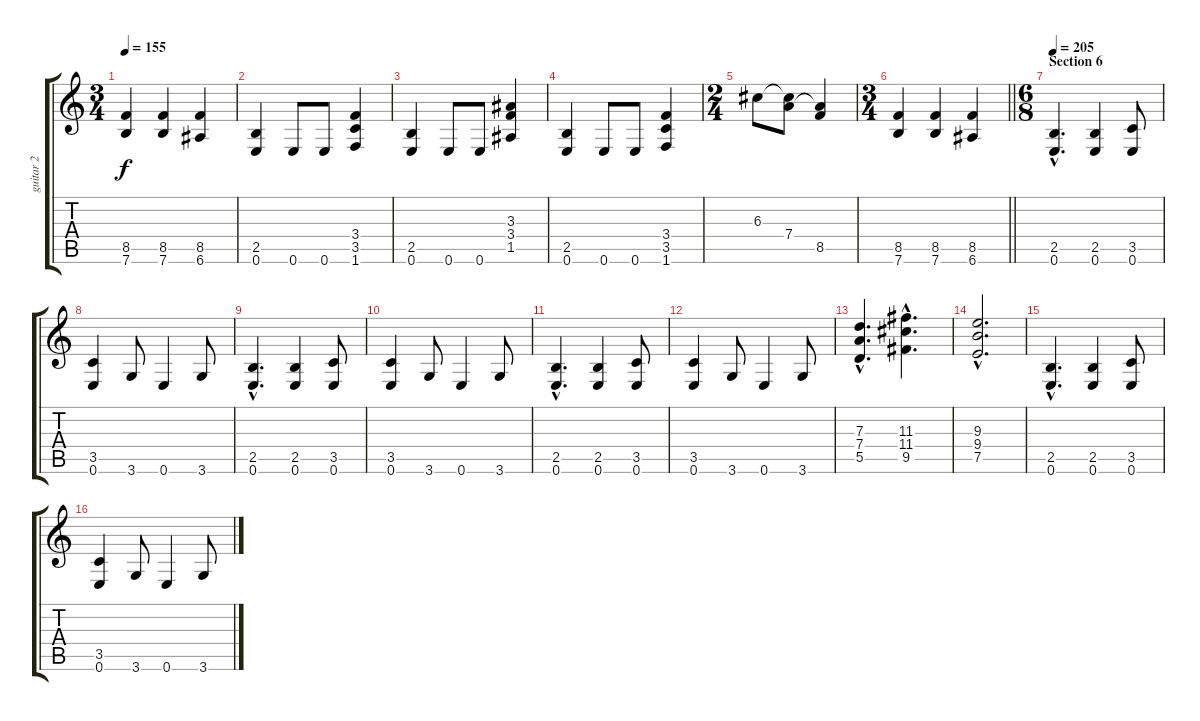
\track ("guitar 2" "guitar 2") {instrument distortionguitar}
\staff {score tabs}
\tuning (E4 B3 G3 D3 A2 E2) {hide}
\ts (3 4)
\tempo 155
\clef g2
\ks c
(8.5 7.6).4{dy f} (8.5 7.6).4 (8.5 6.6).4 |
(2.5 0.6).4 0.6.8 0.6.8 (3.4 3.5 1.6).4 |
(2.5 0.6).4 0.6.8 0.6.8 (3.3 3.4 1.5).4 |
(2.5 0.6).4 0.6.8 0.6.8 (3.4 3.5 1.6).4 |
\ts (2 4)
6.3.8 (6.3{t} 7.4).8 (7.4{t} 8.5).4 |
\ts (3 4)
\barLineRight lightlight
(8.5 7.6).4 (8.5 7.6).4 (8.5 6.6).4 |
\ts (6 8)
\section ("" "Section 6")
\tempo 205
(2.5{hac} 0.6{hac}).4{d} (2.5 0.6).4 (3.5 0.6).8 |
(3.5 0.6).4 3.6.8 0.6.4 3.6.8 |
(2.5{hac} 0.6{hac}).4{d} (2.5 0.6).4 (3.5 0.6).8 |
(3.5 0.6).4 3.6.8 0.6.4 3.6.8 |
(2.5{hac} 0.6{hac}).4{d} (2.5 0.6).4 (3.5 0.6).8 |
(3.5 0.6).4 3.6.8 0.6.4 3.6.8 |
(7.3{hac} 7.4{hac} 5.5{hac}).4{d} (11.3{hac} 11.4{hac} 9.5{hac}).4{d} |
(9.3{hac} 9.4{hac} 7.5{hac}).2{d} |
(2.5{hac} 0.6{hac}).4{d} (2.5 0.6).4 (3.5 0.6).8 |
(3.5 0.6).4 3.6.8 0.6.4 3.6.8
